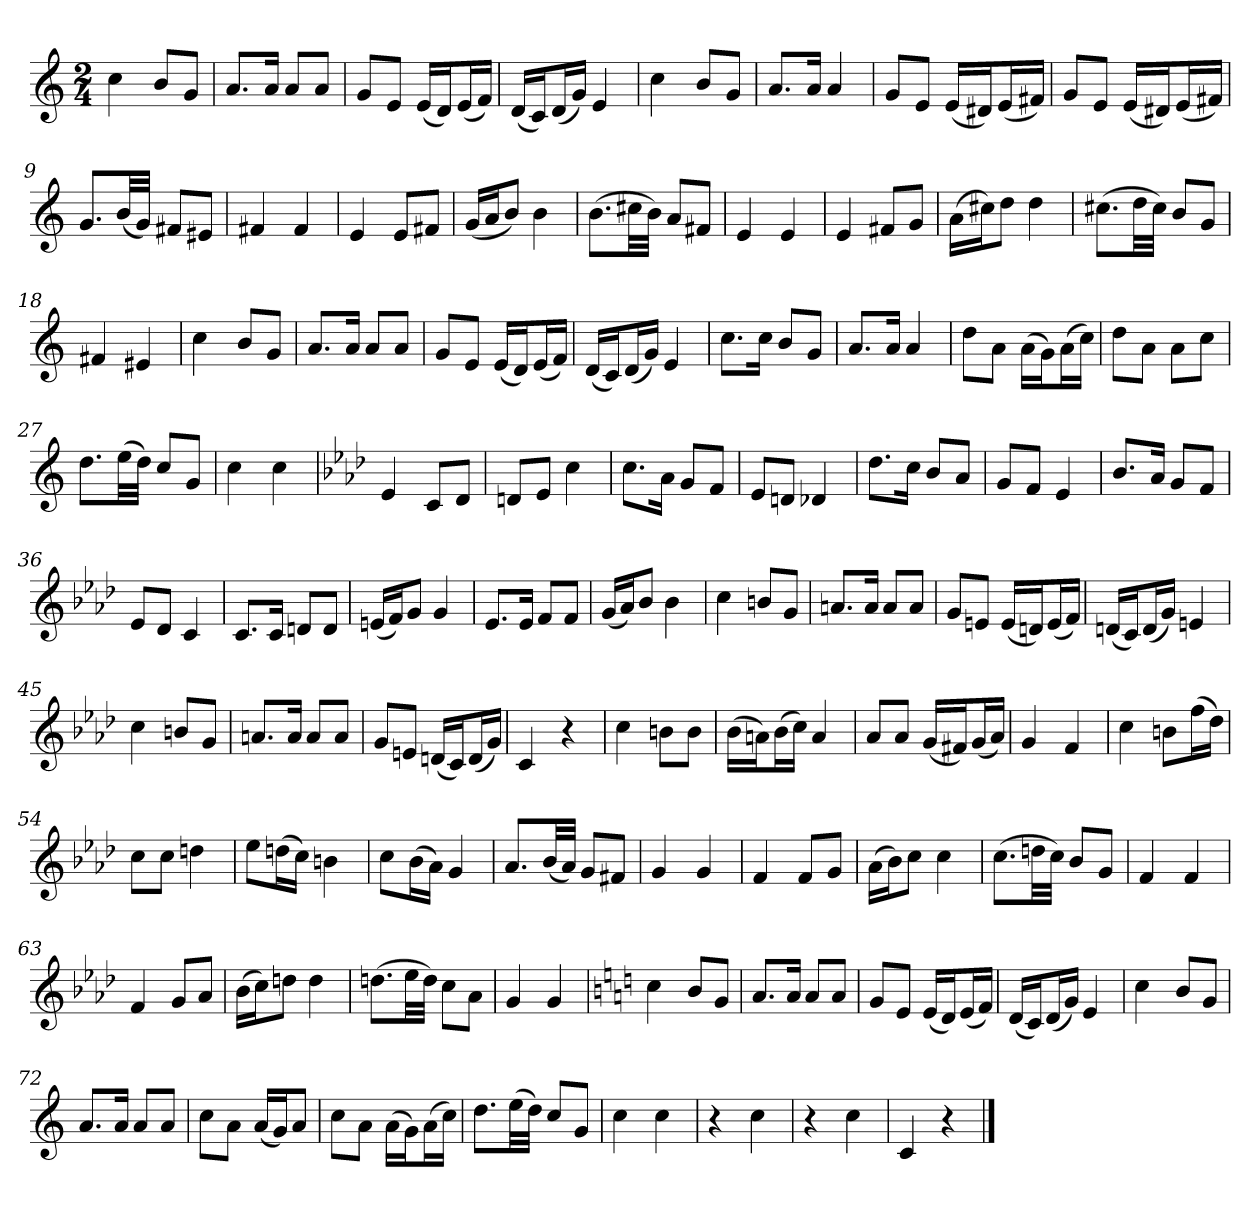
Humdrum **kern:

**kern
*part1
*staff1
*clefG2
*k[]
*M2/4
*MM120
=1
4cc
8b/L
8g/J
=2
8.a/L
16a/Jk
8a/L
8a/J
=3
8g/L
8e/J
(16e/LL
16d/J)
(16e/L
16f/JJ)
=4
(16d/LL
16c/J)
(16d/L
16g/JJ)
4e
=5
4cc
8b/L
8g/J
=6
8.a/L
16a/Jk
4a
=7
8g/L
8e/J
(16e/LL
16d#X/J)
(16e/L
16f#X/JJ)
=8
8g/L
8e/J
(16e/LL
16d#X/J)
(16e/L
16f#X/JJ)
=9
8.g/L
(32b/LL
32g/JJJ)
8f#X/L
8e#X/J
=10
4f#X
4f#
=11
4e
8e/L
8f#X/J
=12
(16g/LL
16a/J
8b/J)
4b
=13
(8.b\L
32cc#X\LL
32b\JJJ)
8a/L
8f#X/J
=14
4e
4e
=15
4e
8f#X/L
8g/J
=16
(16a\LL
16cc#X\J)
8dd\J
4dd
=17
(8.cc#X\L
32dd\LL
32cc#\JJJ)
8b/L
8g/J
=18
4f#X
4e#X
=19
4cc
8b/L
8g/J
=20
8.a/L
16a/Jk
8a/L
8a/J
=21
8g/L
8e/J
(16e/LL
16d/J)
(16e/L
16f/JJ)
=22
(16d/LL
16c/J)
(16d/L
16g/JJ)
4e
=23
8.cc\L
16cc\Jk
8b/L
8g/J
=24
8.a/L
16a/Jk
4a
=25
8dd\L
8a\J
(16a\LL
16g\J)
(16a\L
16cc\JJ)
=26
8dd\L
8a\J
8a\L
8cc\J
=27
8.dd\L
(32ee\LL
32dd\JJJ)
8cc/L
8g/J
=28
4cc
4cc
=29
*k[b-e-a-d-]
4e-
8c/L
8d-/J
=30
8dn/L
8e-/J
4cc
=31
8.cc\L
16a-\Jk
8g/L
8f/J
=32
8e-/L
8dn/J
4d-X
=33
8.dd-\L
16cc\Jk
8b-/L
8a-/J
=34
8g/L
8f/J
4e-
=35
8.b-/L
16a-/Jk
8g/L
8f/J
=36
8e-/L
8d-/J
4c
=37
8.c/L
16c/Jk
8dn/L
8d/J
=38
(16en/LL
16f/J)
8g/J
4g
=39
8.e-/L
16e-/Jk
8f/L
8f/J
=40
(16g/LL
16a-/J)
8b-/J
4b-
=41
4cc
8bn/L
8g/J
=42
8.an/L
16a/Jk
8a/L
8a/J
=43
8g/L
8en/J
(16e/LL
16dn/J)
(16e/L
16f/JJ)
=44
(16dn/LL
16c/J)
(16d/L
16g/JJ)
4en
=45
4cc
8bn/L
8g/J
=46
8.an/L
16a/Jk
8a/L
8a/J
=47
8g/L
8en/J
(16dn/LL
16c/J)
(16d/L
16g/JJ)
=48
4c
4r
=49
4cc
8bn\L
8b\J
=50
(16b-\LL
16an\J)
(16b-\L
16cc\JJ)
4a
=51
8a-/L
8a-/J
(16g/LL
16f#X/J)
(16g/L
16a-/JJ)
=52
4g
4f
=53
4cc
8bn\L
(16ff\L
16dd-\JJ)
=54
8cc\L
8cc\J
4ddn
=55
8ee-\L
(16ddn\L
16cc\JJ)
4bn
=56
8cc\L
(16b-\L
16a-\JJ)
4g
=57
8.a-/L
(32b-/LL
32a-/JJJ)
8g/L
8f#X/J
=58
4g
4g
=59
4f
8f/L
8g/J
=60
(16a-\LL
16b-\J)
8cc\J
4cc
=61
(8.cc\L
32ddn\LL
32cc\JJJ)
8b-/L
8g/J
=62
4f
4f
=63
4f
8g/L
8a-/J
=64
(16b-\LL
16cc\J)
8ddn\J
4dd
=65
(8.ddn\L
32ee-\LL
32dd\JJJ)
8cc\L
8a-\J
=66
4g
4g
=67
*k[]
4cc
8b/L
8g/J
=68
8.a/L
16a/Jk
8a/L
8a/J
=69
8g/L
8e/J
(16e/LL
16d/J)
(16e/L
16f/JJ)
=70
(16d/LL
16c/J)
(16d/L
16g/JJ)
4e
=71
4cc
8b/L
8g/J
=72
8.a/L
16a/Jk
8a/L
8a/J
=73
8cc\L
8a\J
(16a/LL
16g/J)
8a/J
=74
8cc\L
8a\J
(16a\LL
16g\J)
(16a\L
16cc\JJ)
=75
8.dd\L
(32ee\LL
32dd\JJJ)
8cc/L
8g/J
=76
4cc
4cc
=77
4r
4cc
=78
4r
4cc
=79
4c
4r
==
*-
